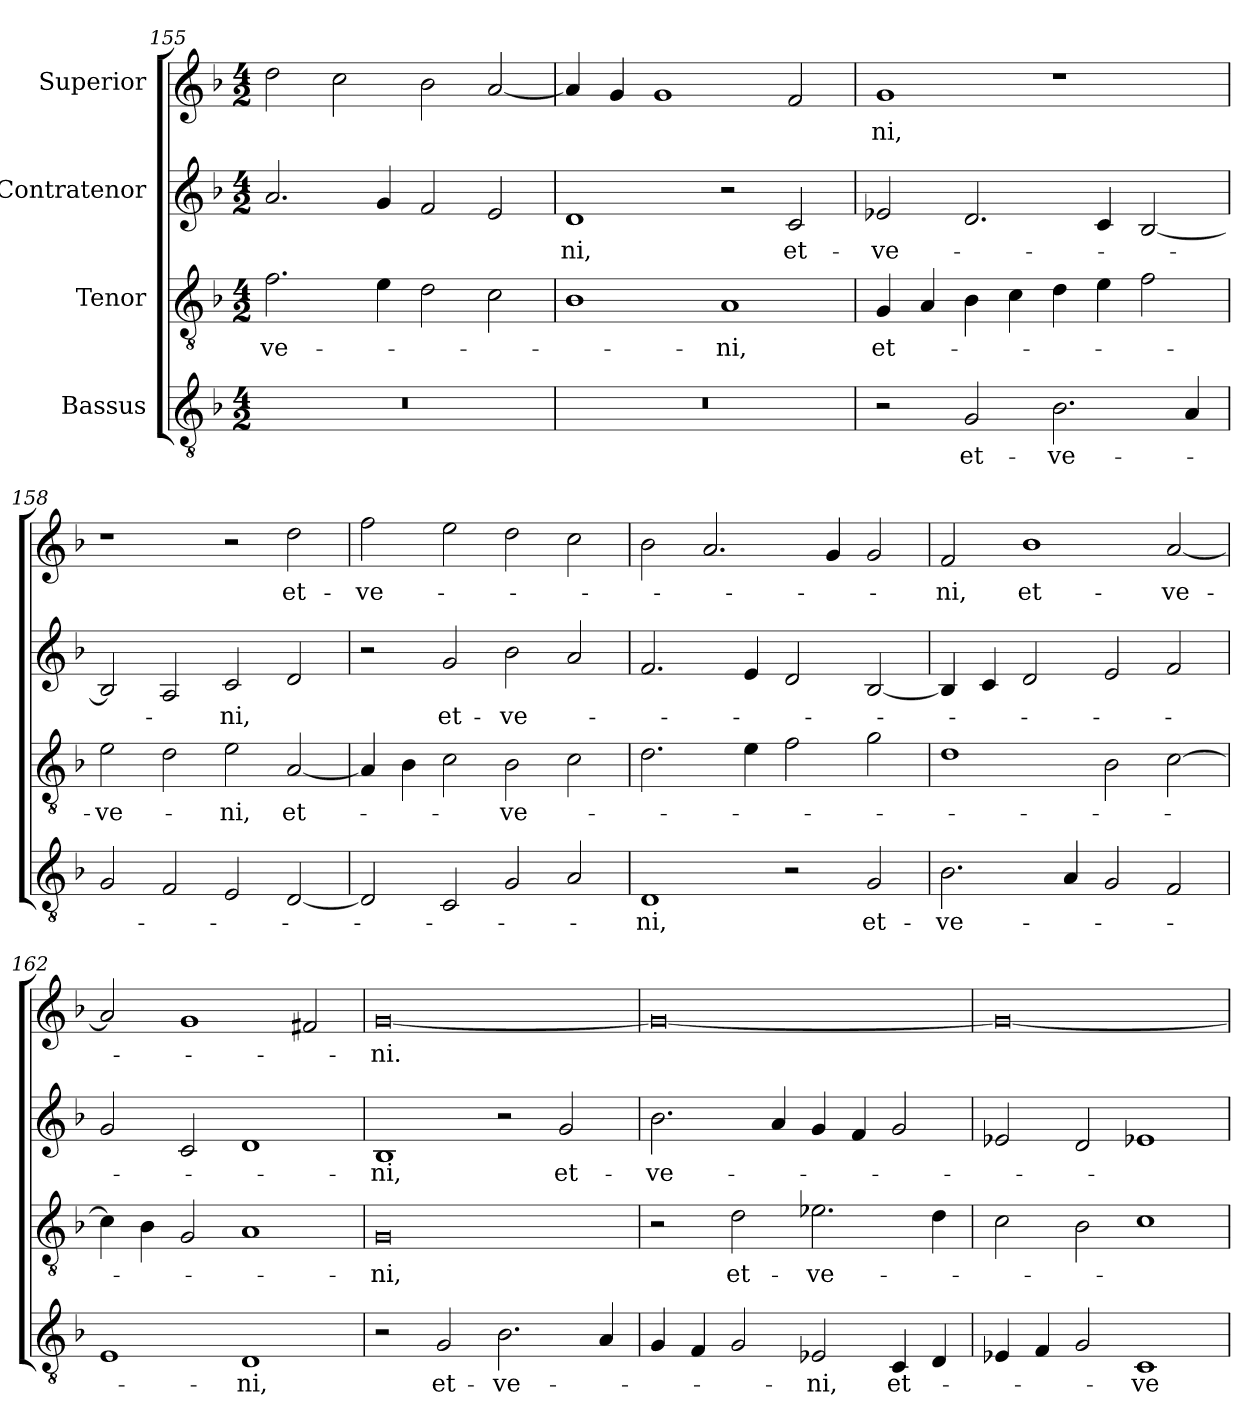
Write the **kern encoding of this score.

**kern	**text	**kern	**text	**kern	**text	**kern	**text
*part4	*part4	*part3	*part3	*part2	*part2	*part1	*part1
*staff4	*staff4	*staff3	*staff3	*staff2	*staff2	*staff1	*staff1
*I"Bassus	*	*I"Tenor	*	*I"Contratenor	*	*I"Superior	*
*clefGv2	*	*clefGv2	*	*clefG2	*	*clefG2	*
*k[b-]	*	*k[b-]	*	*k[b-]	*	*k[b-]	*
*M4/2	*	*M4/2	*	*M4/2	*	*M4/2	*
=155	=155	=155	=155	=155	=155	=155	=155
0r	.	2.f\	ve-	2.a/	.	2dd\	.
.	.	.	.	.	.	2cc\	.
.	.	4e\	.	4g/	.	.	.
.	.	2d\	.	2f/	.	2b-\	.
.	.	2c\	.	2e/	.	[2a/	.
=156	=156	=156	=156	=156	=156	=156	=156
0r	.	1B-\	.	1d/	-ni,	4a/]	.
.	.	.	.	.	.	4g/	.
.	.	.	.	.	.	1g/	.
.	.	1A/	-ni,	2r	.	.	.
.	.	.	.	2c/	et-	2f/	.
=157	=157	=157	=157	=157	=157	=157	=157
2r	.	4G/	et-	2e-X/	ve-	1g/	-ni,
.	.	4A/	.	.	.	.	.
2G/	et-	4B-\	.	2.d/	.	.	.
.	.	4c\	.	.	.	.	.
2.B-\	ve-	4d\	.	.	.	1r	.
.	.	4e\	.	4c/	.	.	.
.	.	2f\	.	[2B-/	.	.	.
4A/	.	.	.	.	.	.	.
=158	=158	=158	=158	=158	=158	=158	=158
2G/	.	2e\	ve-	2B-/]	.	1r	.
2F/	.	2d\	.	2A/	.	.	.
2E/	.	2e\	-ni,	2c/	-ni,	2r	.
[2D/	.	[2A/	et-	2d/	.	2dd\	et-
=159	=159	=159	=159	=159	=159	=159	=159
2D/]	.	4A/]	.	2r	.	2ff\	ve-
.	.	4B-\	.	.	.	.	.
2C/	.	2c\	.	2g/	et-	2ee\	.
2G/	.	2B-\	ve-	2b-\	ve-	2dd\	.
2A/	.	2c\	.	2a/	.	2cc\	.
=160	=160	=160	=160	=160	=160	=160	=160
1D/	-ni,	2.d\	.	2.f/	.	2b-\	.
.	.	.	.	.	.	2.a/	.
.	.	4e\	.	4e/	.	.	.
2r	.	2f\	.	2d/	.	.	.
.	.	.	.	.	.	4g/	.
2G/	et-	2g\	.	[2B-/	.	2g/	.
=161	=161	=161	=161	=161	=161	=161	=161
2.B-\	ve-	1d\	.	4B-/]	.	2f/	-ni,
.	.	.	.	4c/	.	.	.
.	.	.	.	2d/	.	1b-\	et-
4A/	.	.	.	.	.	.	.
2G/	.	2B-\	.	2e/	.	.	.
2F/	.	[2c\	.	2f/	.	[2a/	ve-
=162	=162	=162	=162	=162	=162	=162	=162
1E/	.	4c\]	.	2g/	.	2a/]	.
.	.	4B-\	.	.	.	.	.
.	.	2G/	.	2c/	.	1g/	.
1D/	-ni,	1A/	.	1d/	.	.	.
.	.	.	.	.	.	2f#X/	.
=163	=163	=163	=163	=163	=163	=163	=163
2r	.	0G/	-ni,	1B-/	-ni,	[0g/	-ni.
2G/	et-	.	.	.	.	.	.
2.B-\	ve-	.	.	2r	.	.	.
.	.	.	.	2g/	et-	.	.
4A/	.	.	.	.	.	.	.
=164	=164	=164	=164	=164	=164	=164	=164
4G/	.	2r	.	2.b-\	ve-	0g/_	.
4F/	.	.	.	.	.	.	.
2G/	.	2d\	et-	.	.	.	.
.	.	.	.	4a/	.	.	.
2E-X/	-ni,	2.e-X\	ve-	4g/	.	.	.
.	.	.	.	4f/	.	.	.
4C/	et-	.	.	2g/	.	.	.
4D/	.	4d\	.	.	.	.	.
=165	=165	=165	=165	=165	=165	=165	=165
4E-X/	.	2c\	.	2e-X/	.	0g/_	.
4F/	.	.	.	.	.	.	.
2G/	.	2B-\	.	2d/	.	.	.
1C/	ve-	1c\	.	1e-X/	.	.	.
=	=	=	=	=	=	=	=
*-	*-	*-	*-	*-	*-	*-	*-
